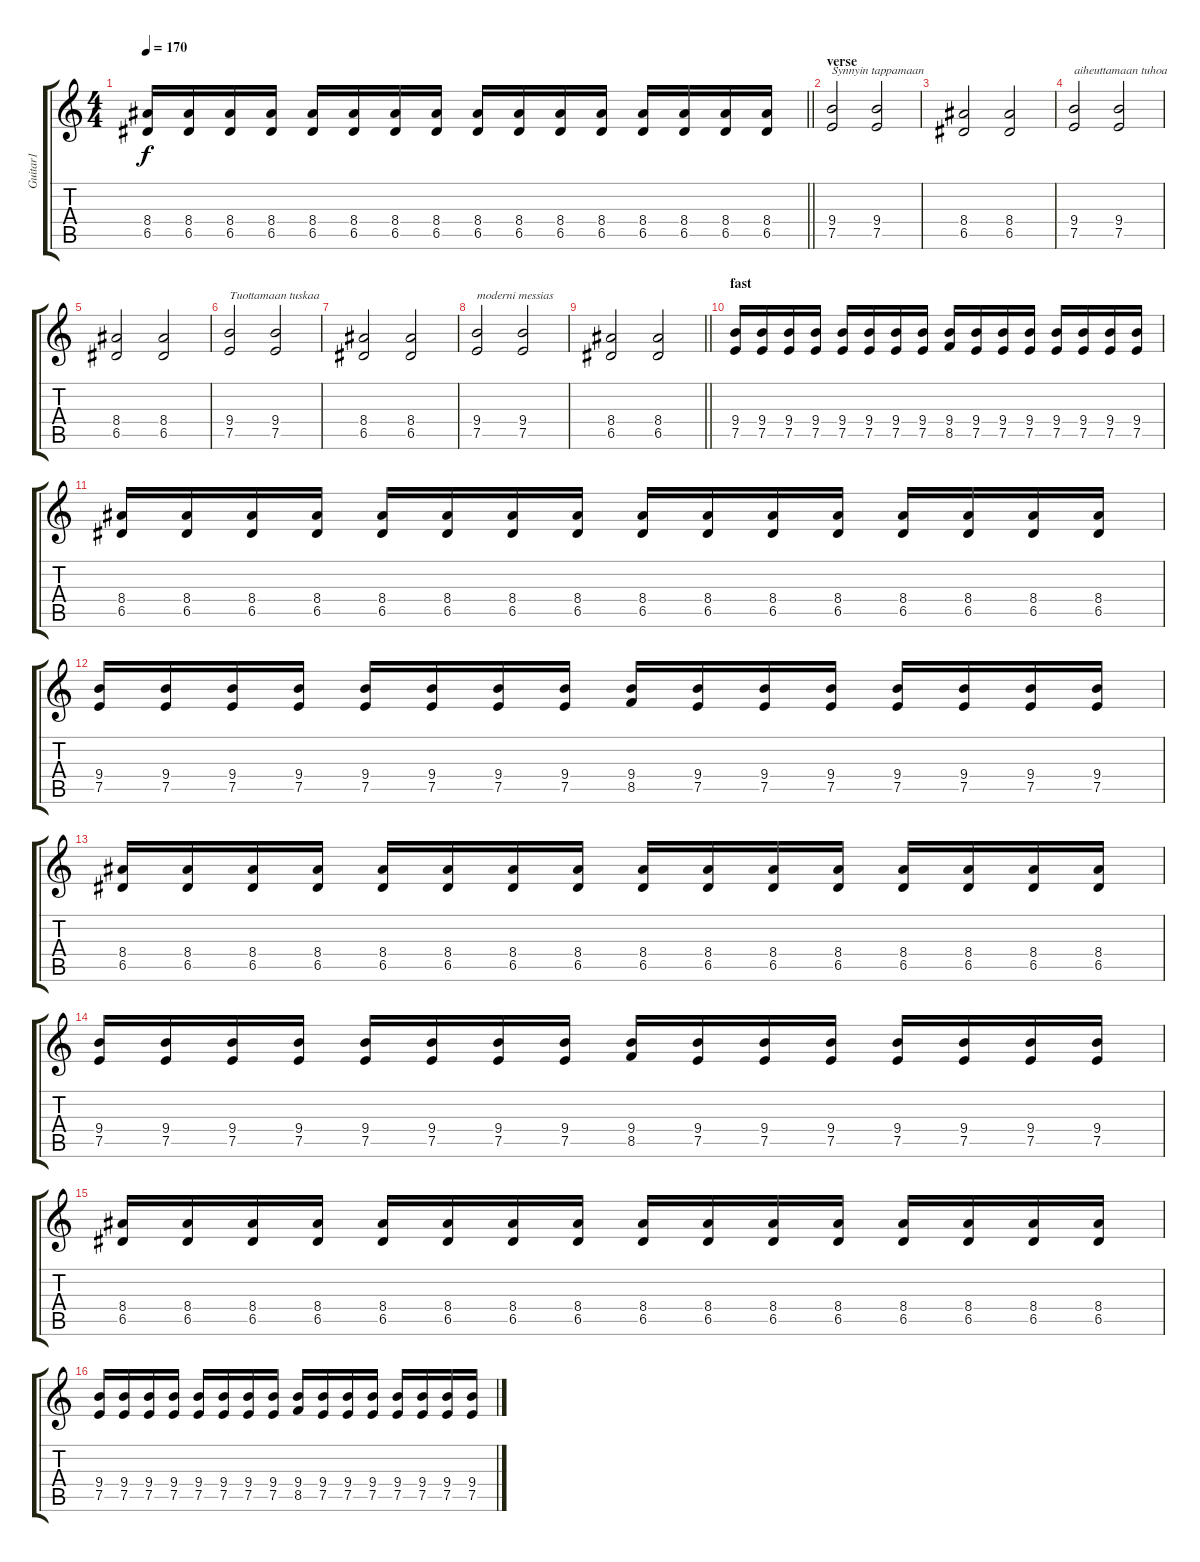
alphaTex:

\track ("Guitar1" "Guitar1") {instrument distortionguitar}
\staff {score tabs}
\tuning (E4 B3 G3 D3 A2 E2) {hide}
\ts (4 4)
\tempo 170
\clef g2
\barLineRight lightlight
\ks c
(8.4 6.5).16{dy f} (8.4 6.5).16 (8.4 6.5).16 (8.4 6.5).16 (8.4 6.5).16 (8.4 6.5).16 (8.4 6.5).16 (8.4 6.5).16 (8.4 6.5).16 (8.4 6.5).16 (8.4 6.5).16 (8.4 6.5).16 (8.4 6.5).16 (8.4 6.5).16 (8.4 6.5).16 (8.4 6.5).16 |
\section ("" "verse")
(9.4 7.5).2{txt "Synnyin tappamaan "} (9.4 7.5).2 |
(8.4 6.5).2 (8.4 6.5).2 |
(9.4 7.5).2{txt "aiheuttamaan tuhoa"} (9.4 7.5).2 |
(8.4 6.5).2 (8.4 6.5).2 |
(9.4 7.5).2{txt "Tuottamaan tuskaa"} (9.4 7.5).2 |
(8.4 6.5).2 (8.4 6.5).2 |
(9.4 7.5).2{txt "moderni messias"} (9.4 7.5).2 |
\barLineRight lightlight
(8.4 6.5).2 (8.4 6.5).2 |
\section ("" "fast")
(9.4 7.5).16 (9.4 7.5).16 (9.4 7.5).16 (9.4 7.5).16 (9.4 7.5).16 (9.4 7.5).16 (9.4 7.5).16 (9.4 7.5).16 (9.4 8.5).16 (9.4 7.5).16 (9.4 7.5).16 (9.4 7.5).16 (9.4 7.5).16 (9.4 7.5).16 (9.4 7.5).16 (9.4 7.5).16 |
(8.4 6.5).16 (8.4 6.5).16 (8.4 6.5).16 (8.4 6.5).16 (8.4 6.5).16 (8.4 6.5).16 (8.4 6.5).16 (8.4 6.5).16 (8.4 6.5).16 (8.4 6.5).16 (8.4 6.5).16 (8.4 6.5).16 (8.4 6.5).16 (8.4 6.5).16 (8.4 6.5).16 (8.4 6.5).16 |
(9.4 7.5).16 (9.4 7.5).16 (9.4 7.5).16 (9.4 7.5).16 (9.4 7.5).16 (9.4 7.5).16 (9.4 7.5).16 (9.4 7.5).16 (9.4 8.5).16 (9.4 7.5).16 (9.4 7.5).16 (9.4 7.5).16 (9.4 7.5).16 (9.4 7.5).16 (9.4 7.5).16 (9.4 7.5).16 |
(8.4 6.5).16 (8.4 6.5).16 (8.4 6.5).16 (8.4 6.5).16 (8.4 6.5).16 (8.4 6.5).16 (8.4 6.5).16 (8.4 6.5).16 (8.4 6.5).16 (8.4 6.5).16 (8.4 6.5).16 (8.4 6.5).16 (8.4 6.5).16 (8.4 6.5).16 (8.4 6.5).16 (8.4 6.5).16 |
(9.4 7.5).16 (9.4 7.5).16 (9.4 7.5).16 (9.4 7.5).16 (9.4 7.5).16 (9.4 7.5).16 (9.4 7.5).16 (9.4 7.5).16 (9.4 8.5).16 (9.4 7.5).16 (9.4 7.5).16 (9.4 7.5).16 (9.4 7.5).16 (9.4 7.5).16 (9.4 7.5).16 (9.4 7.5).16 |
(8.4 6.5).16 (8.4 6.5).16 (8.4 6.5).16 (8.4 6.5).16 (8.4 6.5).16 (8.4 6.5).16 (8.4 6.5).16 (8.4 6.5).16 (8.4 6.5).16 (8.4 6.5).16 (8.4 6.5).16 (8.4 6.5).16 (8.4 6.5).16 (8.4 6.5).16 (8.4 6.5).16 (8.4 6.5).16 |
(9.4 7.5).16 (9.4 7.5).16 (9.4 7.5).16 (9.4 7.5).16 (9.4 7.5).16 (9.4 7.5).16 (9.4 7.5).16 (9.4 7.5).16 (9.4 8.5).16 (9.4 7.5).16 (9.4 7.5).16 (9.4 7.5).16 (9.4 7.5).16 (9.4 7.5).16 (9.4 7.5).16 (9.4 7.5).16
